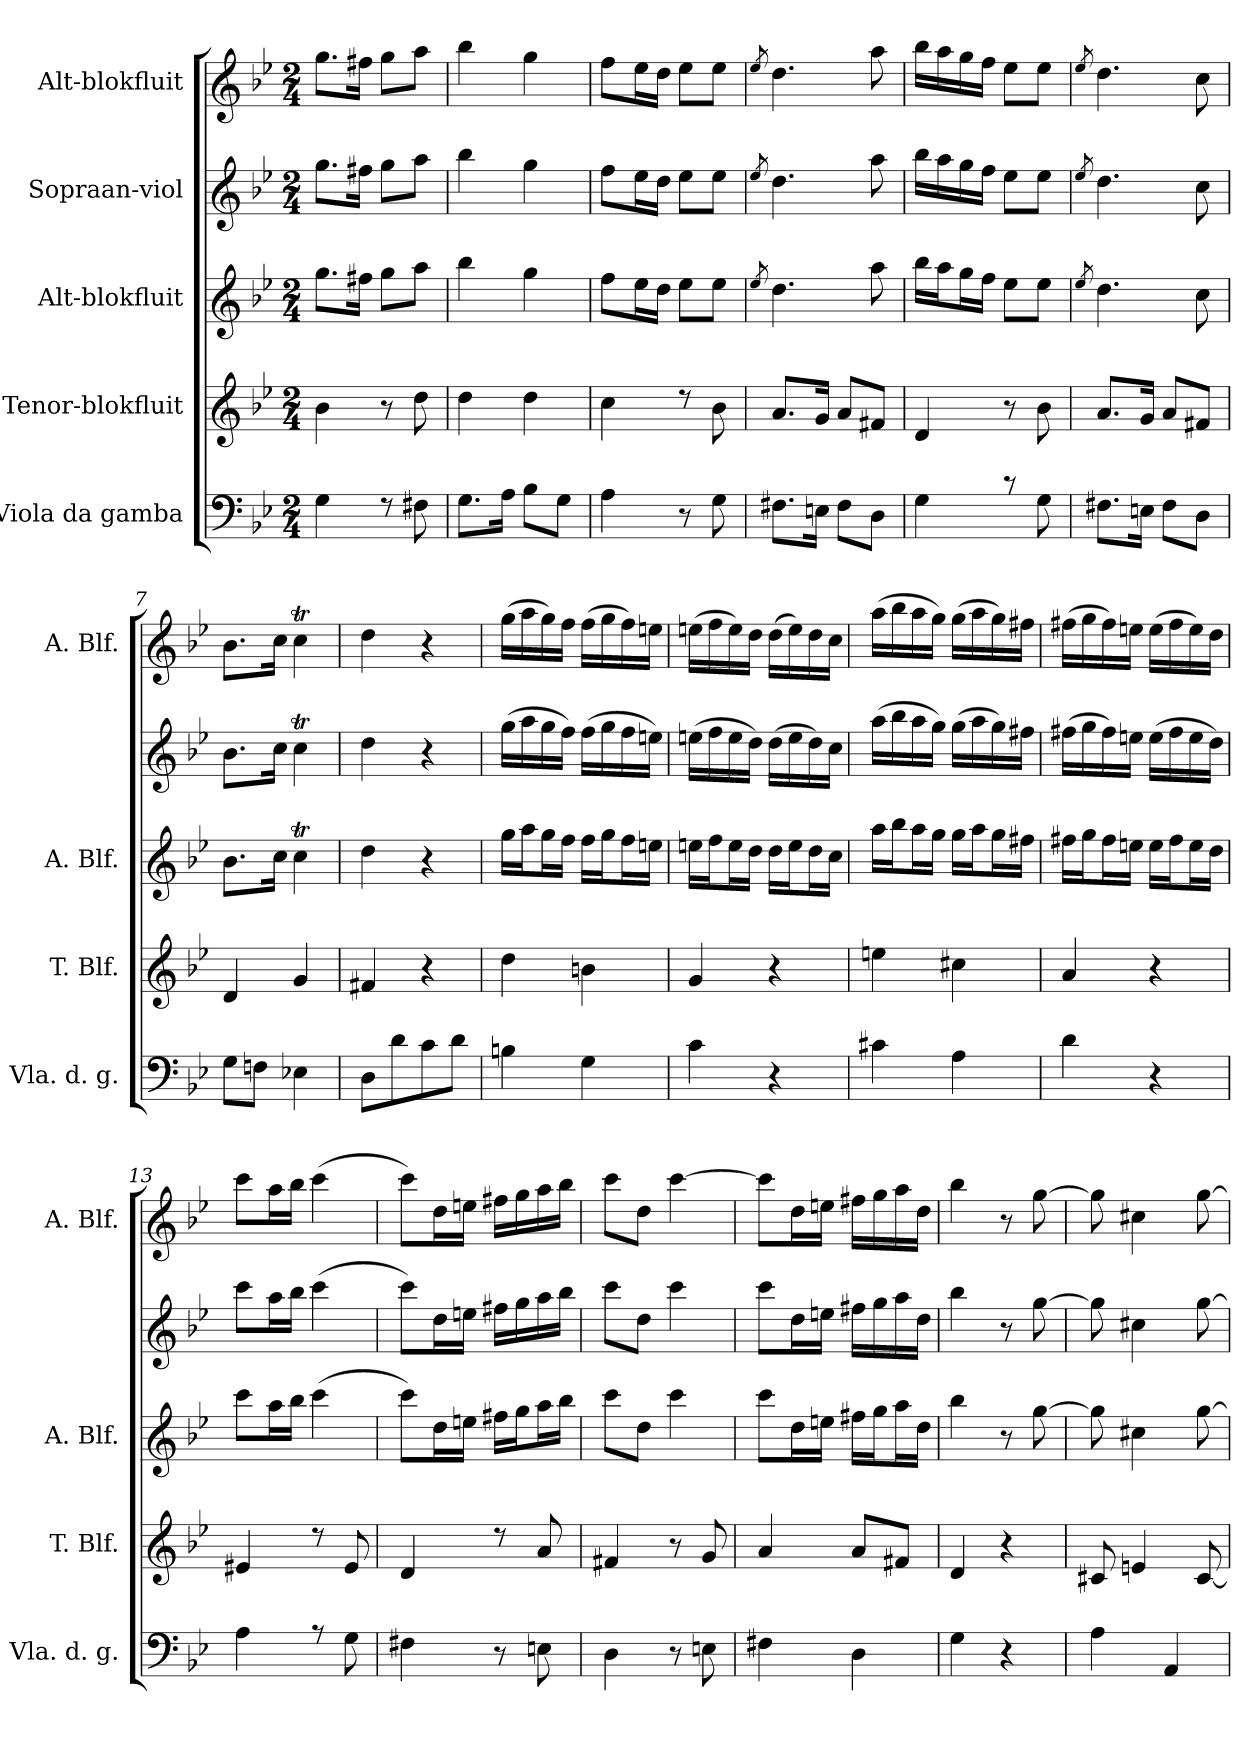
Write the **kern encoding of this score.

**kern	**kern	**kern	**kern	**kern
*part5	*part4	*part3	*part2	*part1
*staff5	*staff4	*staff3	*staff2	*staff1
*I"Viola da gamba	*I"Tenor-blokfluit	*I"Alt-blokfluit	*I"Sopraan-viol	*I"Alt-blokfluit
*I'Vla. d. g.	*I'T. Blf.	*I'A. Blf.	*	*I'A. Blf.
*clefF4	*clefG2	*clefG2	*clefG2	*clefG2
*k[b-e-]	*k[b-e-]	*k[b-e-]	*k[b-e-]	*k[b-e-]
*M2/4	*M2/4	*M2/4	*M2/4	*M2/4
*MM80	*MM80	*MM80	*MM80	*MM80
=1	=1	=1	=1	=1
4G\	4b-\	8.gg\L	8.gg\L	8.gg\L
.	.	16ff#X\Jk	16ff#X\Jk	16ff#X\Jk
8rF	8r	8gg\L	8gg\L	8gg\L
8F#X\	8dd\	8aa\J	8aa\J	8aa\J
=2	=2	=2	=2	=2
8.G\L	4dd\	4bb-\	4bb-\	4bb-\
16A\Jk	.	.	.	.
8B-\L	4dd\	4gg\	4gg\	4gg\
8G\J	.	.	.	.
=3	=3	=3	=3	=3
4A\	4cc\	8ff\L	8ff\L	8ff\L
.	.	16ee-\L	16ee-\L	16ee-\L
.	.	16dd\JJ	16dd\JJ	16dd\JJ
8r	8rdd	8ee-\L	8ee-\L	8ee-\L
8G\	8b-\	8ee-\J	8ee-\J	8ee-\J
=4	=4	=4	=4	=4
.	.	8qee-/	8qee-/	8qee-/
8.F#X\L	8.a/L	4.dd\	4.dd\	4.dd\
16En\Jk	16g/Jk	.	.	.
8F#\L	8a/L	.	.	.
8D\J	8f#X/J	8aa\	8aa\	8aa\
=5	=5	=5	=5	=5
4G\	4d/	16bb-\LL	16bb-\LL	16bb-\LL
.	.	16aa\J	16aa\	16aa\
.	.	16gg\L	16gg\	16gg\
.	.	16ff\JJ	16ff\JJ	16ff\JJ
8rc	8r	8ee-\L	8ee-\L	8ee-\L
8G\	8b-\	8ee-\J	8ee-\J	8ee-\J
!!LO:LB:g=z
=6	=6	=6	=6	=6
.	.	8qee-/	8qee-/	8qee-/
8.F#X\L	8.a/L	4.dd\	4.dd\	4.dd\
16En\Jk	16g/Jk	.	.	.
8F#\L	8a/L	.	.	.
8D\J	8f#X/J	8cc\	8cc\	8cc\
=7	=7	=7	=7	=7
8G\L	4d/	8.b-\L	8.b-\L	8.b-\L
8Fn\J	.	.	.	.
.	.	16cc\Jk	16cc\Jk	16cc\Jk
4E-X\	4g/	4ccT\	4ccT\	4ccT\
=8	=8	=8	=8	=8
8D\L	4f#X/	4dd\	4dd\	4dd\
8d\	.	.	.	.
8c\	4r	4r	4r	4r
8d\J	.	.	.	.
=9	=9	=9	=9	=9
4Bn\	4dd\	16gg\LL	(16gg\LL	(16gg\LL
.	.	16aa\J	16aa\	16aa\
.	.	16gg\L	16gg\	16gg\)
.	.	16ff\JJ	16ff\JJ)	16ff\JJ
4G\	4bn\	16ff\LL	(16ff\LL	(16ff\LL
.	.	16gg\J	16gg\	16gg\
.	.	16ff\L	16ff\	16ff\)
.	.	16een\JJ	16een\JJ)	16een\JJ
=10	=10	=10	=10	=10
4c\	4g/	16een\LL	(16een\LL	(16een\LL
.	.	16ff\J	16ff\	16ff\
.	.	16ee\L	16ee\	16ee\)
.	.	16dd\JJ	16dd\JJ)	16dd\JJ
4r	4r	16dd\LL	(16dd\LL	(16dd\LL
.	.	16ee\J	16ee\	16ee\)
.	.	16dd\L	16dd\)	16dd\
.	.	16cc\JJ	16cc\JJ	16cc\JJ
!!LO:LB:g=z
=11	=11	=11	=11	=11
4c#X\	4een\	16aa\LL	(16aa\LL	(16aa\LL
.	.	16bb-\J	16bb-\	16bb-\
.	.	16aa\L	16aa\	16aa\
.	.	16gg\JJ	16gg\JJ)	16gg\JJ)
4A\	4cc#X\	16gg\LL	(16gg\LL	(16gg\LL
.	.	16aa\J	16aa\	16aa\
.	.	16gg\L	16gg\)	16gg\)
.	.	16ff#X\JJ	16ff#X\JJ	16ff#X\JJ
=12	=12	=12	=12	=12
4d\	4a/	16ff#X\LL	(16ff#X\LL	(16ff#X\LL
.	.	16gg\J	16gg\	16gg\
.	.	16ff#\L	16ff#\)	16ff#\)
.	.	16een\JJ	16een\JJ	16een\JJ
4r	4r	16ee\LL	(16ee\LL	(16ee\LL
.	.	16ff#\J	16ff#\	16ff#\
.	.	16ee\L	16ee\	16ee\)
.	.	16dd\JJ	16dd\JJ)	16dd\JJ
=13	=13	=13	=13	=13
4A\	4e#X/	8ccc\L	8ccc\L	8ccc\L
.	.	16aa\L	16aa\L	16aa\L
.	.	16bb-\JJ	16bb-\JJ	16bb-\JJ
8rA	8rdd	(4ccc\	(4ccc\	(4ccc\
8G\	8e#/	.	.	.
=14	=14	=14	=14	=14
4F#X\	4d/	8ccc\L)	8ccc\L)	8ccc\L)
.	.	16dd\L	16dd\L	16dd\L
.	.	16een\JJ	16een\JJ	16een\JJ
8r	8rdd	16ff#X\LL	16ff#X\LL	16ff#X\LL
.	.	16gg\J	16gg\	16gg\
8En\	8a/	16aa\L	16aa\	16aa\
.	.	16bb-\JJ	16bb-\JJ	16bb-\JJ
!!LO:PB:g=z
=15	=15	=15	=15	=15
4D\	4f#X/	8ccc\L	8ccc\L	8ccc\L
.	.	8dd\J	8dd\J	8dd\J
8r	8r	4ccc\	4ccc\	[4ccc\
8En\	8g/	.	.	.
=16	=16	=16	=16	=16
4F#X\	4a/	8ccc\L	8ccc\L	8ccc\L]
.	.	16dd\L	16dd\L	16dd\L
.	.	16een\JJ	16een\JJ	16een\JJ
4D\	8a/L	16ff#X\LL	16ff#X\LL	16ff#X\LL
.	.	16gg\J	16gg\	16gg\
.	8f#X/J	16aa\L	16aa\	16aa\
.	.	16dd\JJ	16dd\JJ	16dd\JJ
=17	=17	=17	=17	=17
4G\	4d/	4bb-\	4bb-\	4bb-\
4r	4r	8r	8r	8r
.	.	[8gg\	[8gg\	[8gg\
=18	=18	=18	=18	=18
4A\	8c#X/	8gg\]	8gg\]	8gg\]
.	4en/	4cc#X\	4cc#X\	4cc#X\
4AA/	.	.	.	.
.	[8c#/	[8gg\	[8gg\	[8gg\
=	=	=	=	=
*-	*-	*-	*-	*-
